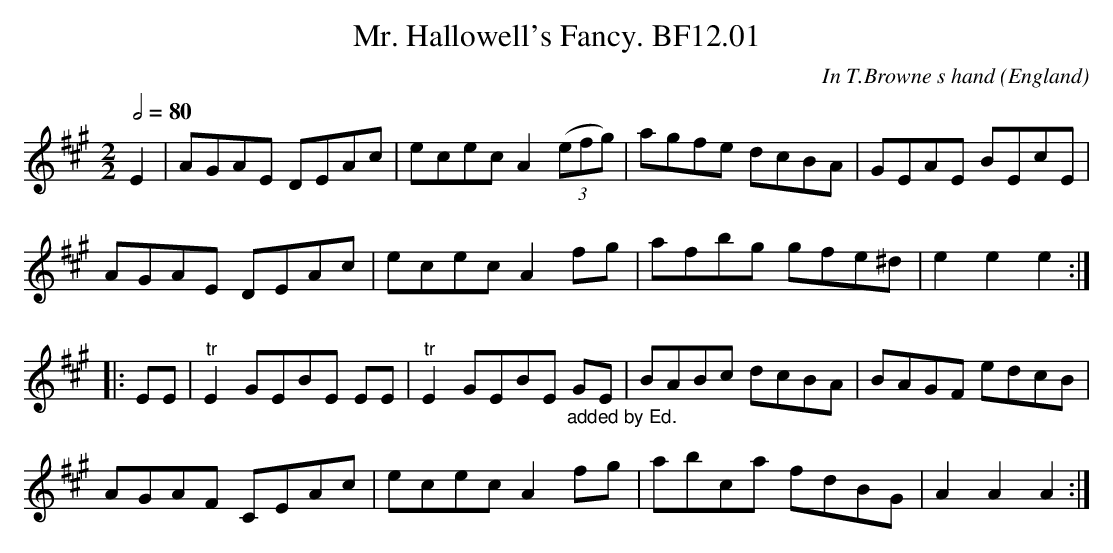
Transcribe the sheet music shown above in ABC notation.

X:1
T:Mr. Hallowell's Fancy. BF12.01
C:In T.Brownes hand
L:1/8
M:2/2
O:England
Q:1/2=80
K:AMaj
E2|AGAE DEAc|ecec A2 ((3efg)|agfe dcBA|GEAE BEcE|!
AGAE DEAc|ecec A2 fg|afbg gfe^d|e2e2e2:|!
|:EE|"^tr"E2GEBE EE|"^tr"E2GEBE "_added by Ed."GE|BABc dcBA|BAGF edcB|!
AGAF CEAc|ececA2fg|abca fdBG|A2A2A2:|
